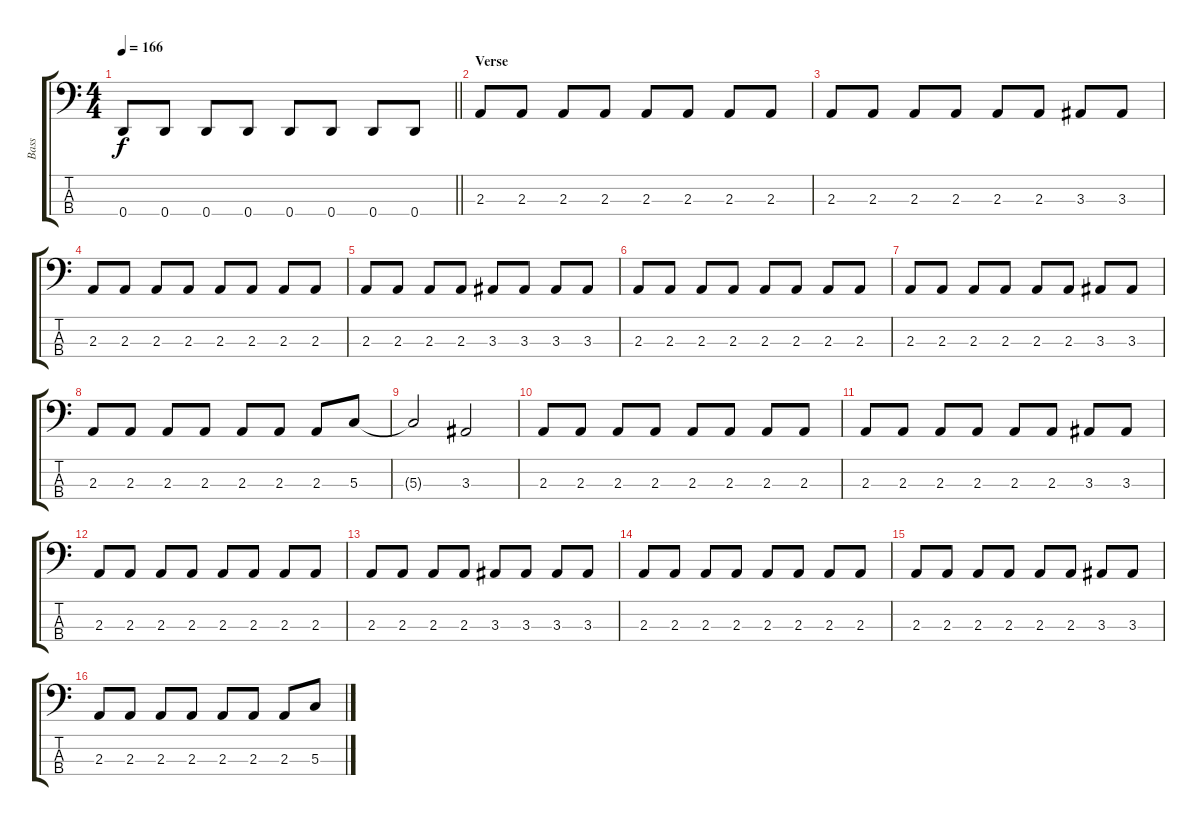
\track ("Bass" "Bass") {instrument electricbasspick}
\staff {score tabs}
\tuning (F2 C2 G1 D1) {hide}
\ts (4 4)
\tempo 166
\clef f4
\barLineRight lightlight
\ks c
0.4.8{dy f} 0.4.8 0.4.8 0.4.8 0.4.8 0.4.8 0.4.8 0.4.8 |
\section ("" "Verse")
2.3.8 2.3.8 2.3.8 2.3.8 2.3.8 2.3.8 2.3.8 2.3.8 |
2.3.8 2.3.8 2.3.8 2.3.8 2.3.8 2.3.8 3.3.8 3.3.8 |
2.3.8 2.3.8 2.3.8 2.3.8 2.3.8 2.3.8 2.3.8 2.3.8 |
2.3.8 2.3.8 2.3.8 2.3.8 3.3.8 3.3.8 3.3.8 3.3.8 |
2.3.8 2.3.8 2.3.8 2.3.8 2.3.8 2.3.8 2.3.8 2.3.8 |
2.3.8 2.3.8 2.3.8 2.3.8 2.3.8 2.3.8 3.3.8 3.3.8 |
2.3.8 2.3.8 2.3.8 2.3.8 2.3.8 2.3.8 2.3.8 5.3.8 |
5.3{t}.2 3.3.2 |
2.3.8 2.3.8 2.3.8 2.3.8 2.3.8 2.3.8 2.3.8 2.3.8 |
2.3.8 2.3.8 2.3.8 2.3.8 2.3.8 2.3.8 3.3.8 3.3.8 |
2.3.8 2.3.8 2.3.8 2.3.8 2.3.8 2.3.8 2.3.8 2.3.8 |
2.3.8 2.3.8 2.3.8 2.3.8 3.3.8 3.3.8 3.3.8 3.3.8 |
2.3.8 2.3.8 2.3.8 2.3.8 2.3.8 2.3.8 2.3.8 2.3.8 |
2.3.8 2.3.8 2.3.8 2.3.8 2.3.8 2.3.8 3.3.8 3.3.8 |
2.3.8 2.3.8 2.3.8 2.3.8 2.3.8 2.3.8 2.3.8 5.3.8
